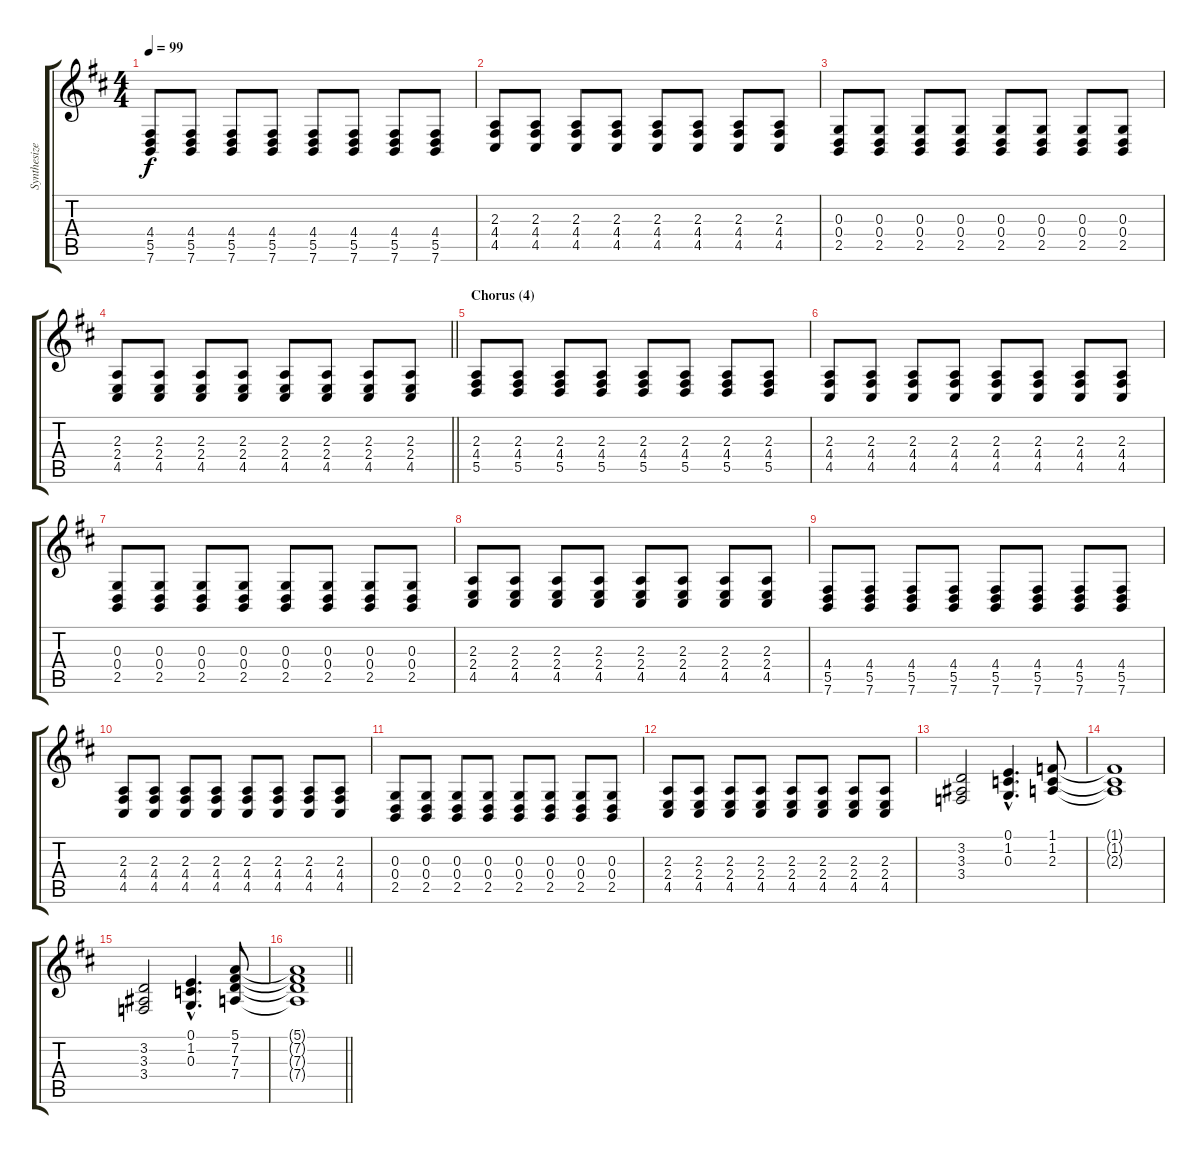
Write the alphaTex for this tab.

\track ("Synthesizer" "Synthesize") {instrument pad3polysynth}
\staff {score tabs}
\tuning (E4 B3 G3 D3 A2 E2) {hide}
\ts (4 4)
\tempo 99
\clef g2
\ks d
(4.4 5.5 7.6).8{dy f} (4.4 5.5 7.6).8 (4.4 5.5 7.6).8 (4.4 5.5 7.6).8 (4.4 5.5 7.6).8 (4.4 5.5 7.6).8 (4.4 5.5 7.6).8 (4.4 5.5 7.6).8 |
(2.3 4.4 4.5).8 (2.3 4.4 4.5).8 (2.3 4.4 4.5).8 (2.3 4.4 4.5).8 (2.3 4.4 4.5).8 (2.3 4.4 4.5).8 (2.3 4.4 4.5).8 (2.3 4.4 4.5).8 |
(0.3 0.4 2.5).8 (0.3 0.4 2.5).8 (0.3 0.4 2.5).8 (0.3 0.4 2.5).8 (0.3 0.4 2.5).8 (0.3 0.4 2.5).8 (0.3 0.4 2.5).8 (0.3 0.4 2.5).8 |
\barLineRight lightlight
(2.3 2.4 4.5).8 (2.3 2.4 4.5).8 (2.3 2.4 4.5).8 (2.3 2.4 4.5).8 (2.3 2.4 4.5).8 (2.3 2.4 4.5).8 (2.3 2.4 4.5).8 (2.3 2.4 4.5).8 |
\section ("" "Chorus (4)")
(2.3 4.4 5.5).8 (2.3 4.4 5.5).8 (2.3 4.4 5.5).8 (2.3 4.4 5.5).8 (2.3 4.4 5.5).8 (2.3 4.4 5.5).8 (2.3 4.4 5.5).8 (2.3 4.4 5.5).8 |
(2.3 4.4 4.5).8 (2.3 4.4 4.5).8 (2.3 4.4 4.5).8 (2.3 4.4 4.5).8 (2.3 4.4 4.5).8 (2.3 4.4 4.5).8 (2.3 4.4 4.5).8 (2.3 4.4 4.5).8 |
(0.3 0.4 2.5).8 (0.3 0.4 2.5).8 (0.3 0.4 2.5).8 (0.3 0.4 2.5).8 (0.3 0.4 2.5).8 (0.3 0.4 2.5).8 (0.3 0.4 2.5).8 (0.3 0.4 2.5).8 |
(2.3 2.4 4.5).8 (2.3 2.4 4.5).8 (2.3 2.4 4.5).8 (2.3 2.4 4.5).8 (2.3 2.4 4.5).8 (2.3 2.4 4.5).8 (2.3 2.4 4.5).8 (2.3 2.4 4.5).8 |
(4.4 5.5 7.6).8 (4.4 5.5 7.6).8 (4.4 5.5 7.6).8 (4.4 5.5 7.6).8 (4.4 5.5 7.6).8 (4.4 5.5 7.6).8 (4.4 5.5 7.6).8 (4.4 5.5 7.6).8 |
(2.3 4.4 4.5).8 (2.3 4.4 4.5).8 (2.3 4.4 4.5).8 (2.3 4.4 4.5).8 (2.3 4.4 4.5).8 (2.3 4.4 4.5).8 (2.3 4.4 4.5).8 (2.3 4.4 4.5).8 |
(0.3 0.4 2.5).8 (0.3 0.4 2.5).8 (0.3 0.4 2.5).8 (0.3 0.4 2.5).8 (0.3 0.4 2.5).8 (0.3 0.4 2.5).8 (0.3 0.4 2.5).8 (0.3 0.4 2.5).8 |
(2.3 2.4 4.5).8 (2.3 2.4 4.5).8 (2.3 2.4 4.5).8 (2.3 2.4 4.5).8 (2.3 2.4 4.5).8 (2.3 2.4 4.5).8 (2.3 2.4 4.5).8 (2.3 2.4 4.5).8 |
(3.2 3.3 3.4).2 (0.1{hac} 1.2{hac} 0.3{hac}).4{d} (1.1 1.2 2.3).8 |
(1.1{t} 1.2{t} 2.3{t}).1 |
(3.2 3.3 3.4).2 (0.1{hac} 1.2{hac} 0.3{hac}).4{d} (5.1 7.2 7.3 7.4).8 |
\barLineRight lightlight
(5.1{t} 7.2{t} 7.3{t} 7.4{t}).1
